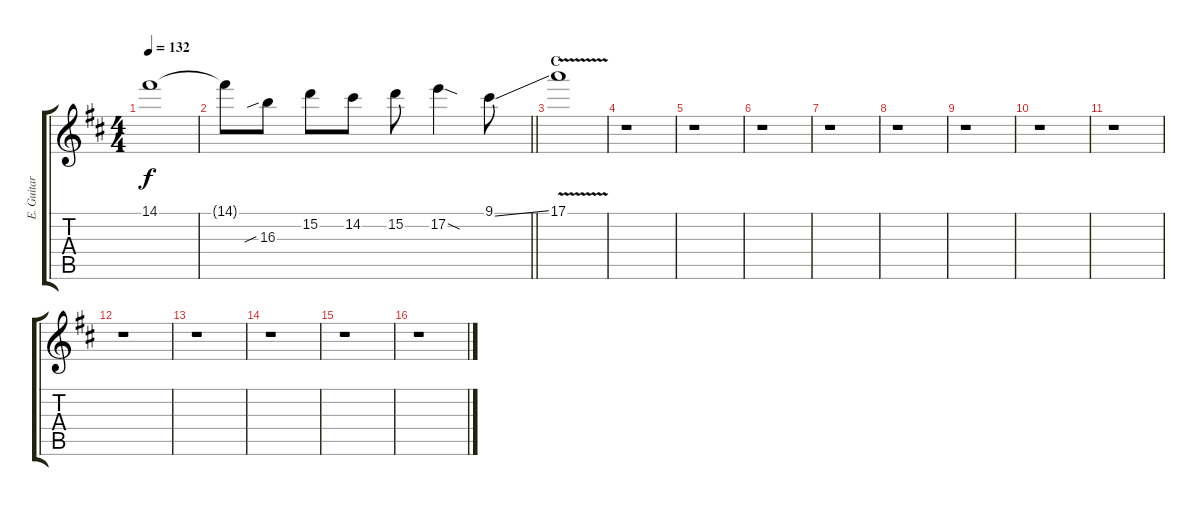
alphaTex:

\track ("E. Guitar I" "E. Guitar ") {instrument overdrivenguitar}
\staff {score tabs}
\tuning (E4 B3 G3 D3 A2 E2) {hide}
\ts (4 4)
\tempo 132
\clef g2
\ks d
14.1{t}.1{dy f} |
\barLineRight lightlight
14.1{t}.8 16.3{sib}.8 15.2.8 14.2.8 15.2.8 17.2{sod}.4 9.1{ss}.8 |
\section ("" "C")
17.1{v}.1{volume 0} |
r.1 |
r.1{volume 15} |
r.1 |
r.1 |
r.1 |
r.1 |
r.1 |
r.1 |
r.1 |
r.1 |
r.1 |
r.1 |
r.1
